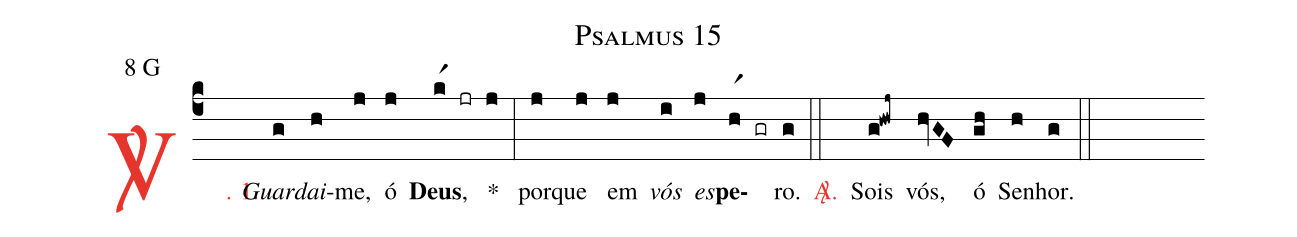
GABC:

name: Psalmus 15;
mode: 8;
mode-differentia: G;
%%
(c4)

<c><sp>V/</sp>. 1.</c>() <i>Guar</i>(g)<i>dai</i>-(h)me,(j) ó(j) <b>Deus</b>,(kr1 jr j) *(:) por(j)que(j) em(j) <i>vós</i>(i) <i>es</i>(j)<b>pe</b>(hr1 gr)ro.(g)

(::)

<nlba><c><sp>A/</sp>.</c>() Sois</nlba>(g!hwj~) vós,(hvGF) ó(gh) Se(h)nhor.(g)

(::)
